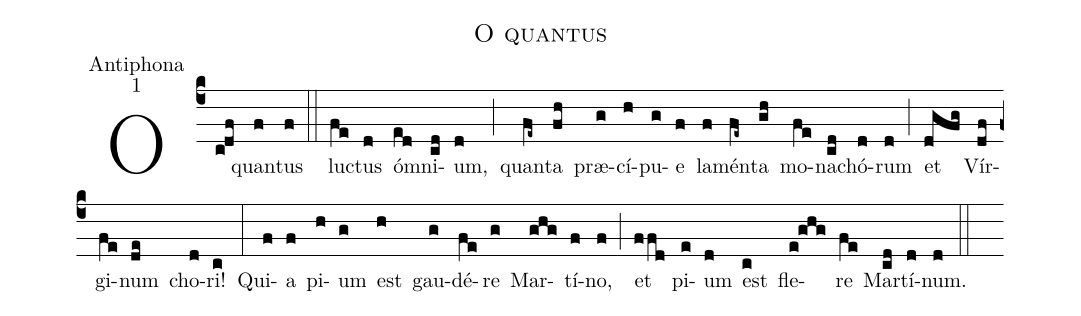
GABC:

name:O quantus;
office-part:Antiphona;
mode:1;
%%
(c4) O(c!df) quan(f)tus(f) (::)
lu(fe)ctus(d) ó(ed)mni(cd)um,(d) (;) quan(fe~)ta(fh) præ(g)cí(h)pu(g)e(f) la(f)mén(fe~)ta(gh) mo(fe)na(cd)chó(d)rum(d) (;) et(dgfg) Vír(df)gi(fe)num(de) cho(d)ri!(c) (:)
Qui(f)a(f) pi(h)um(g) est(h) gau(g)dé(fe)re(g) Mar(ghg)tí(f)no,(f) (;) et(ffd) pi(e)um(d) est(c) fle(e!ghg)re(fe) Mar(cd)tí(d)num.(d) (::)
